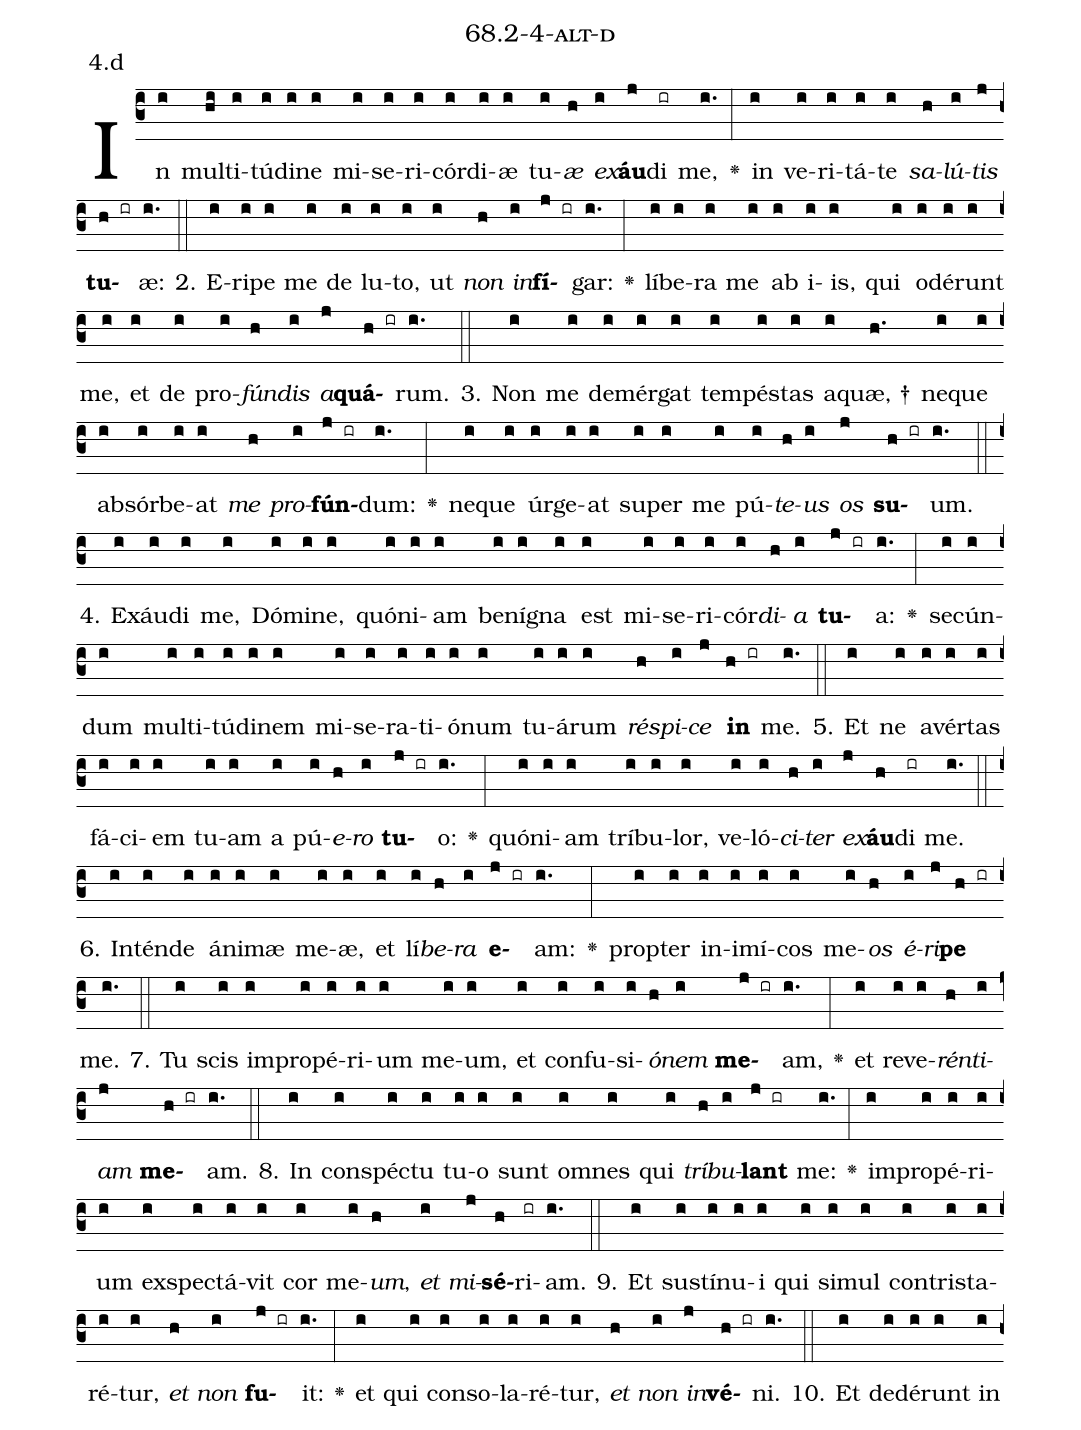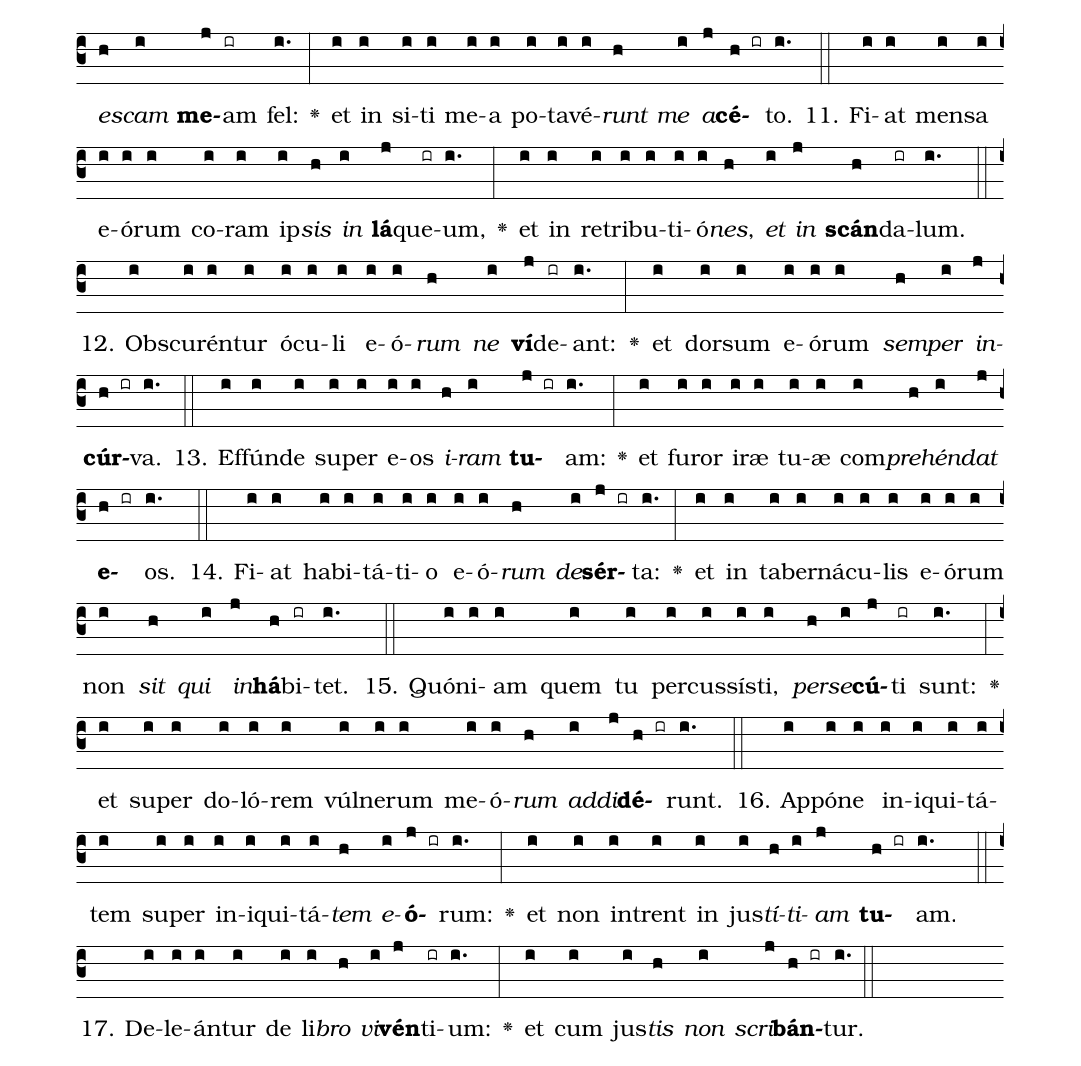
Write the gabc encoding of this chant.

name: 68.2-4-alt-d;
annotation: 4.d;
%%
(c3)In(i) mul(hi)ti(i)tú(i)di(i)ne(i) mi(i)se(i)ri(i)cór(i)di(i)æ(i) tu(i)<i>æ</i>(h) <i>ex</i>(i)<b>áu</b>(j)di(ir) me,(i.) <v>\greheightstar</v>(:) in(i) ve(i)ri(i)tá(i)te(i) <i>sa</i>(h)<i>lú</i>(i)<i>tis</i>(j) <b>tu</b>(h ir)æ:(i.) (::)
2. E(i)ri(i)pe(i) me(i) de(i) lu(i)to,(i) ut(i) <i>non</i>(h) <i>in</i>(i)<b>fí</b>(j ir)gar:(i.) <v>\greheightstar</v>(:) lí(i)be(i)ra(i) me(i) ab(i) i(i)is,(i) qui(i) o(i)dé(i)runt(i) me,(i) et(i) de(i) pro(i)<i>fún</i>(h)<i>dis</i>(i) <i>a</i>(j)<b>quá</b>(h ir)rum.(i.) (::)
3. Non(i) me(i) de(i)mér(i)gat(i) tem(i)pés(i)tas(i) a(i)quæ, †(h.) ne(i)que(i) ab(i)sór(i)be(i)at(i) <i>me</i>(h) <i>pro</i>(i)<b>fún</b>(j ir)dum:(i.) <v>\greheightstar</v>(:) ne(i)que(i) úr(i)ge(i)at(i) su(i)per(i) me(i) pú(i)<i>te</i>(h)<i>us</i>(i) <i>os</i>(j) <b>su</b>(h ir)um.(i.) (::)
4. Ex(i)áu(i)di(i) me,(i) Dó(i)mi(i)ne,(i) quón(i)i(i)am(i) be(i)ní(i)gna(i) est(i) mi(i)se(i)ri(i)cór(i)<i>di</i>(h)<i>a</i>(i) <b>tu</b>(j ir)a:(i.) <v>\greheightstar</v>(:) se(i)cún(i)dum(i) mul(i)ti(i)tú(i)di(i)nem(i) mi(i)se(i)ra(i)ti(i)ó(i)num(i) tu(i)á(i)rum(i) <i>ré</i>(h)<i>spi</i>(i)<i>ce</i>(j) <b>in</b>(h ir) me.(i.) (::)
5. Et(i) ne(i) a(i)vér(i)tas(i) fá(i)ci(i)em(i) tu(i)am(i) a(i) pú(i)<i>e</i>(h)<i>ro</i>(i) <b>tu</b>(j ir)o:(i.) <v>\greheightstar</v>(:) quón(i)i(i)am(i) trí(i)bu(i)lor,(i) ve(i)ló(i)<i>ci</i>(h)<i>ter</i>(i) <i>ex</i>(j)<b>áu</b>(h)di(ir) me.(i.) (::)
6. In(i)tén(i)de(i) á(i)ni(i)mæ(i) me(i)æ,(i) et(i) lí(i)<i>be</i>(h)<i>ra</i>(i) <b>e</b>(j ir)am:(i.) <v>\greheightstar</v>(:) prop(i)ter(i) in(i)i(i)mí(i)cos(i) me(i)<i>os</i>(h) <i>é</i>(i)<i>ri</i>(j)<b>pe</b>(h ir) me.(i.) (::)
7. Tu(i) scis(i) im(i)pro(i)pé(i)ri(i)um(i) me(i)um,(i) et(i) con(i)fu(i)si(i)<i>ó</i>(h)<i>nem</i>(i) <b>me</b>(j ir)am,(i.) <v>\greheightstar</v>(:) et(i) re(i)ve(i)<i>rén</i>(h)<i>ti</i>(i)<i>am</i>(j) <b>me</b>(h ir)am.(i.) (::)
8. In(i) con(i)spéc(i)tu(i) tu(i)o(i) sunt(i) om(i)nes(i) qui(i) <i>trí</i>(h)<i>bu</i>(i)<b>lant</b>(j ir) me:(i.) <v>\greheightstar</v>(:) im(i)pro(i)pé(i)ri(i)um(i) ex(i)spec(i)tá(i)vit(i) cor(i) me(i)<i>um</i>,(h) <i>et</i>(i) <i>mi</i>(j)<b>sé</b>(h)ri(ir)am.(i.) (::)
9. Et(i) sus(i)tí(i)nu(i)i(i) qui(i) si(i)mul(i) con(i)tris(i)ta(i)ré(i)tur,(i) <i>et</i>(h) <i>non</i>(i) <b>fu</b>(j ir)it:(i.) <v>\greheightstar</v>(:) et(i) qui(i) con(i)so(i)la(i)ré(i)tur,(i) <i>et</i>(h) <i>non</i>(i) <i>in</i>(j)<b>vé</b>(h ir)ni.(i.) (::)
10. Et(i) de(i)dé(i)runt(i) in(i) <i>es</i>(h)<i>cam</i>(i) <b>me</b>(j)am(ir) fel:(i.) <v>\greheightstar</v>(:) et(i) in(i) si(i)ti(i) me(i)a(i) po(i)ta(i)vé(i)<i>runt</i>(h) <i>me</i>(i) <i>a</i>(j)<b>cé</b>(h ir)to.(i.) (::)
11. Fi(i)at(i) men(i)sa(i) e(i)ó(i)rum(i) co(i)ram(i) ip(i)<i>sis</i>(h) <i>in</i>(i) <b>lá</b>(j)que(ir)um,(i.) <v>\greheightstar</v>(:) et(i) in(i) re(i)tri(i)bu(i)ti(i)ó(i)<i>nes</i>,(h) <i>et</i>(i) <i>in</i>(j) <b>scán</b>(h)da(ir)lum.(i.) (::)
12. Obs(i)cu(i)rén(i)tur(i) ó(i)cu(i)li(i) e(i)ó(i)<i>rum</i>(h) <i>ne</i>(i) <b>ví</b>(j)de(ir)ant:(i.) <v>\greheightstar</v>(:) et(i) dor(i)sum(i) e(i)ó(i)rum(i) <i>sem</i>(h)<i>per</i>(i) <i>in</i>(j)<b>cúr</b>(h ir)va.(i.) (::)
13. Ef(i)fún(i)de(i) su(i)per(i) e(i)os(i) <i>i</i>(h)<i>ram</i>(i) <b>tu</b>(j ir)am:(i.) <v>\greheightstar</v>(:) et(i) fu(i)ror(i) i(i)ræ(i) tu(i)æ(i) com(i)<i>pre</i>(h)<i>hén</i>(i)<i>dat</i>(j) <b>e</b>(h ir)os.(i.) (::)
14. Fi(i)at(i) ha(i)bi(i)tá(i)ti(i)o(i) e(i)ó(i)<i>rum</i>(h) <i>de</i>(i)<b>sér</b>(j ir)ta:(i.) <v>\greheightstar</v>(:) et(i) in(i) ta(i)ber(i)ná(i)cu(i)lis(i) e(i)ó(i)rum(i) non(i) <i>sit</i>(h) <i>qui</i>(i) <i>in</i>(j)<b>há</b>(h)bi(ir)tet.(i.) (::)
15. Quón(i)i(i)am(i) quem(i) tu(i) per(i)cus(i)sís(i)ti,(i) <i>per</i>(h)<i>se</i>(i)<b>cú</b>(j)ti(ir) sunt:(i.) <v>\greheightstar</v>(:) et(i) su(i)per(i) do(i)ló(i)rem(i) vúl(i)ne(i)rum(i) me(i)ó(i)<i>rum</i>(h) <i>ad</i>(i)<i>di</i>(j)<b>dé</b>(h ir)runt.(i.) (::)
16. Ap(i)pó(i)ne(i) in(i)i(i)qui(i)tá(i)tem(i) su(i)per(i) in(i)i(i)qui(i)tá(i)<i>tem</i>(h) <i>e</i>(i)<b>ó</b>(j ir)rum:(i.) <v>\greheightstar</v>(:) et(i) non(i) in(i)trent(i) in(i) jus(i)<i>tí</i>(h)<i>ti</i>(i)<i>am</i>(j) <b>tu</b>(h ir)am.(i.) (::)
17. De(i)le(i)án(i)tur(i) de(i) li(i)<i>bro</i>(h) <i>vi</i>(i)<b>vén</b>(j)ti(ir)um:(i.) <v>\greheightstar</v>(:) et(i) cum(i) jus(i)<i>tis</i>(h) <i>non</i>(i) <i>scri</i>(j)<b>bán</b>(h ir)tur.(i.) (::)
